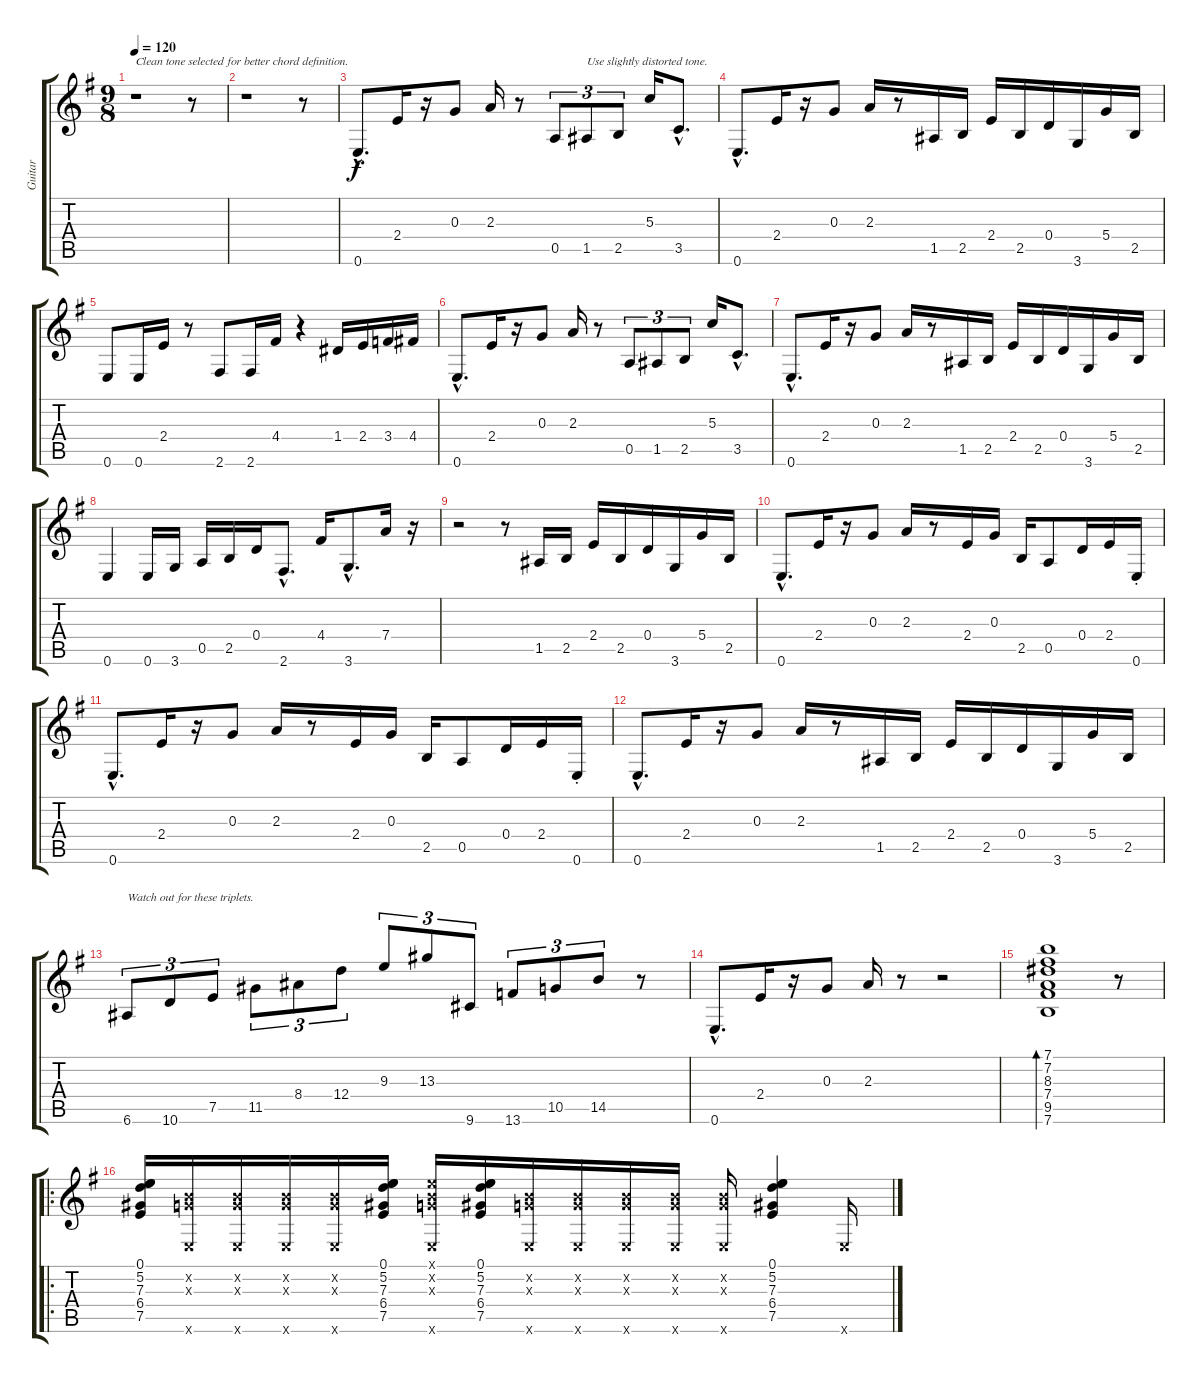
\track ("Guitar" "Guitar") {instrument electricguitarclean}
\staff {score tabs}
\tuning (E4 B3 G3 D3 A2 E2) {hide}
\ts (9 8)
\tempo 120
\clef g2
\ks g
r.1{txt "Clean tone selected for better chord definition." dy f instrument electricguitarclean} r.8 |
r.1 r.8 |
0.6{hac}.8{d} 2.4.16 r.16 0.3.8 2.3.16 r.8 0.5.8{tu (3 2)} 1.5.8{tu (3 2) txt "Use slightly distorted tone."} 2.5.8{tu (3 2)} 5.3.16 3.5{hac}.8{d} |
0.6{hac}.8{d} 2.4.16 r.16 0.3.8 2.3.16 r.8 1.5.16 2.5.16 2.4.16 2.5.16 0.4.16 3.6.16 5.4.16 2.5.16 |
0.6.8 0.6.16 2.4.16 r.8 2.6.8 2.6.16 4.4.16 r.4 1.4.16 2.4.16 3.4.16 4.4.16 |
0.6{hac}.8{d} 2.4.16 r.16 0.3.8 2.3.16 r.8 0.5.8{tu (3 2)} 1.5.8{tu (3 2)} 2.5.8{tu (3 2)} 5.3.16 3.5{hac}.8{d} |
0.6{hac}.8{d} 2.4.16 r.16 0.3.8 2.3.16 r.8 1.5.16 2.5.16 2.4.16 2.5.16 0.4.16 3.6.16 5.4.16 2.5.16 |
0.6.4 0.6.16 3.6.16 0.5.16 2.5.16 0.4.16 2.6{hac}.8{d} 4.4.16 3.6{hac}.8{d} 7.4.16 r.16 |
r.2 r.8 1.5.16 2.5.16 2.4.16 2.5.16 0.4.16 3.6.16 5.4.16 2.5.16 |
0.6{hac}.8{d} 2.4.16 r.16 0.3.8 2.3.16 r.8 2.4.16 0.3.16 2.5.16 0.5.8 0.4.16 2.4.16 0.6{st}.16 |
0.6{hac}.8{d} 2.4.16 r.16 0.3.8 2.3.16 r.8 2.4.16 0.3.16 2.5.16 0.5.8 0.4.16 2.4.16 0.6{st}.16 |
0.6{hac}.8{d} 2.4.16 r.16 0.3.8 2.3.16 r.8 1.5.16 2.5.16 2.4.16 2.5.16 0.4.16 3.6.16 5.4.16 2.5.16 |
6.6.8{tu (3 2) txt "Watch out for these triplets."} 10.6.8{tu (3 2)} 7.5.8{tu (3 2)} 11.5.8{tu (3 2)} 8.4.8{tu (3 2)} 12.4.8{tu (3 2)} 9.3.8{tu (3 2)} 13.3.8{tu (3 2)} 9.6.8{tu (3 2)} 13.6.8{tu (3 2)} 10.5.8{tu (3 2)} 14.5.8{tu (3 2)} r.8 |
0.6{hac}.8{d} 2.4.16 r.16 0.3.8 2.3.16 r.8 r.2 |
(7.1 7.2 8.3 7.4 9.5 7.6).1{bd 120} r.8 |
\ro
(0.1 5.2 7.3 6.4 7.5).16 (0.2{x} 0.3{x} 0.6{x}).16 (0.2{x} 0.3{x} 0.6{x}).16 (0.2{x} 0.3{x} 0.6{x}).16 (0.2{x} 0.3{x} 0.6{x}).16 (0.1 5.2 7.3 6.4 7.5).16 (0.1{x} 0.2{x} 0.3{x} 0.6{x}).16 (0.1 5.2 7.3 6.4 7.5).16 (0.2{x} 0.3{x} 0.6{x}).16 (0.2{x} 0.3{x} 0.6{x}).16 (0.2{x} 0.3{x} 0.6{x}).16 (0.2{x} 0.3{x} 0.6{x}).16 (0.2{x} 0.3{x} 0.6{x}).16 (0.1 5.2 7.3 6.4 7.5).4 0.6{x}.16
